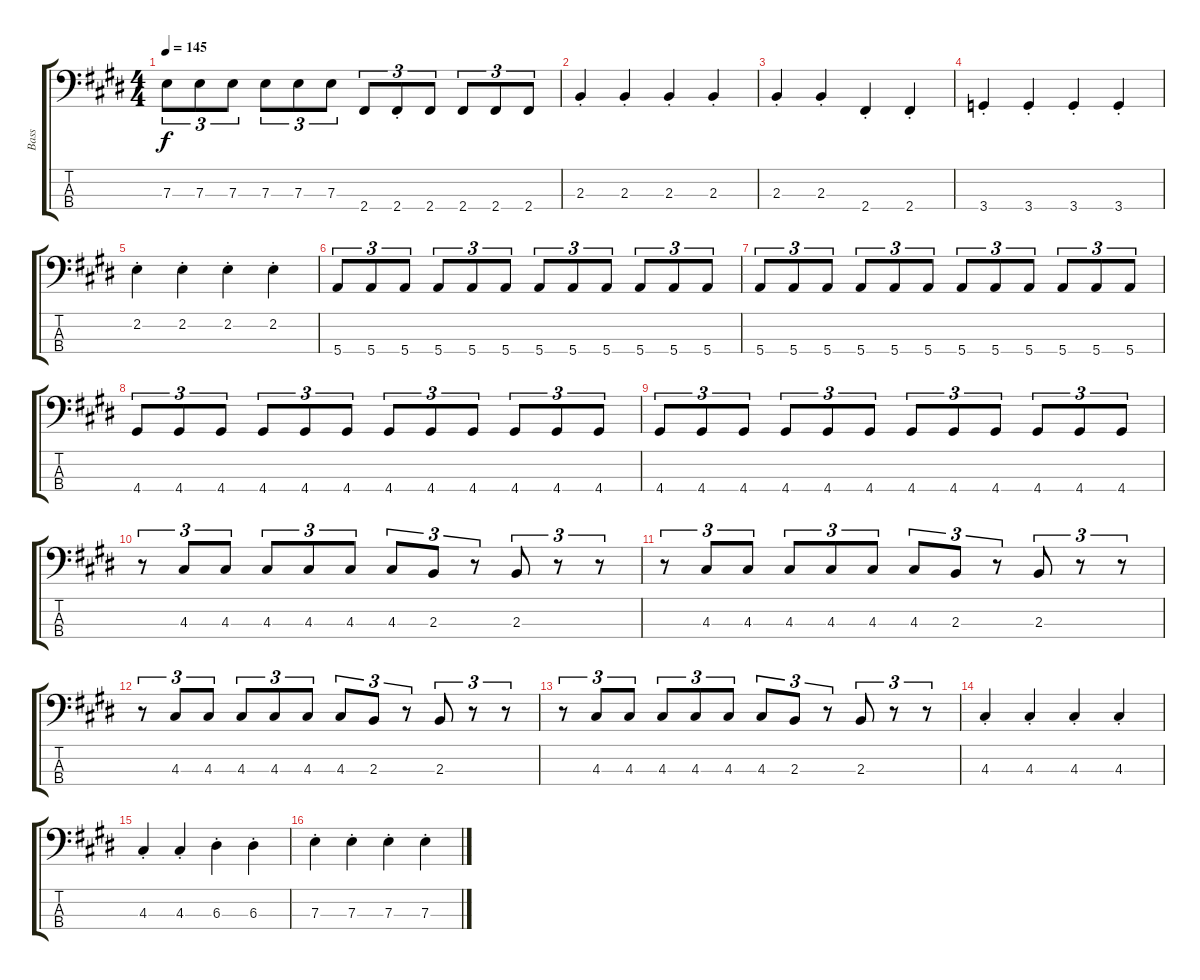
\track ("Bass" "Bass") {solo instrument electricbassfinger}
\staff {score tabs}
\tuning (G2 D2 A1 E1) {hide}
\ts (4 4)
\tempo 145
\clef f4
\ks e
7.3.8{tu (3 2) dy f} 7.3.8{tu (3 2)} 7.3.8{tu (3 2)} 7.3.8{tu (3 2)} 7.3.8{tu (3 2)} 7.3.8{tu (3 2)} 2.4.8{tu (3 2)} 2.4{st}.8{tu (3 2)} 2.4.8{tu (3 2)} 2.4.8{tu (3 2)} 2.4.8{tu (3 2)} 2.4.8{tu (3 2)} |
2.3{st}.4 2.3{st}.4 2.3{st}.4 2.3{st}.4 |
2.3{st}.4 2.3{st}.4 2.4{st}.4 2.4{st}.4 |
3.4{st}.4 3.4{st}.4 3.4{st}.4 3.4{st}.4 |
2.2{st}.4 2.2{st}.4 2.2{st}.4 2.2{st}.4 |
5.4.8{tu (3 2)} 5.4.8{tu (3 2)} 5.4.8{tu (3 2)} 5.4.8{tu (3 2)} 5.4.8{tu (3 2)} 5.4.8{tu (3 2)} 5.4.8{tu (3 2)} 5.4.8{tu (3 2)} 5.4.8{tu (3 2)} 5.4.8{tu (3 2)} 5.4.8{tu (3 2)} 5.4.8{tu (3 2)} |
5.4.8{tu (3 2)} 5.4.8{tu (3 2)} 5.4.8{tu (3 2)} 5.4.8{tu (3 2)} 5.4.8{tu (3 2)} 5.4.8{tu (3 2)} 5.4.8{tu (3 2)} 5.4.8{tu (3 2)} 5.4.8{tu (3 2)} 5.4.8{tu (3 2)} 5.4.8{tu (3 2)} 5.4.8{tu (3 2)} |
4.4.8{tu (3 2)} 4.4.8{tu (3 2)} 4.4.8{tu (3 2)} 4.4.8{tu (3 2)} 4.4.8{tu (3 2)} 4.4.8{tu (3 2)} 4.4.8{tu (3 2)} 4.4.8{tu (3 2)} 4.4.8{tu (3 2)} 4.4.8{tu (3 2)} 4.4.8{tu (3 2)} 4.4.8{tu (3 2)} |
4.4.8{tu (3 2)} 4.4.8{tu (3 2)} 4.4.8{tu (3 2)} 4.4.8{tu (3 2)} 4.4.8{tu (3 2)} 4.4.8{tu (3 2)} 4.4.8{tu (3 2)} 4.4.8{tu (3 2)} 4.4.8{tu (3 2)} 4.4.8{tu (3 2)} 4.4.8{tu (3 2)} 4.4.8{tu (3 2)} |
r.8{tu (3 2)} 4.3.8{tu (3 2)} 4.3.8{tu (3 2)} 4.3.8{tu (3 2)} 4.3.8{tu (3 2)} 4.3.8{tu (3 2)} 4.3.8{tu (3 2)} 2.3.8{tu (3 2)} r.8{tu (3 2)} 2.3.8{tu (3 2)} r.8{tu (3 2)} r.8{tu (3 2)} |
r.8{tu (3 2)} 4.3.8{tu (3 2)} 4.3.8{tu (3 2)} 4.3.8{tu (3 2)} 4.3.8{tu (3 2)} 4.3.8{tu (3 2)} 4.3.8{tu (3 2)} 2.3.8{tu (3 2)} r.8{tu (3 2)} 2.3.8{tu (3 2)} r.8{tu (3 2)} r.8{tu (3 2)} |
r.8{tu (3 2)} 4.3.8{tu (3 2)} 4.3.8{tu (3 2)} 4.3.8{tu (3 2)} 4.3.8{tu (3 2)} 4.3.8{tu (3 2)} 4.3.8{tu (3 2)} 2.3.8{tu (3 2)} r.8{tu (3 2)} 2.3.8{tu (3 2)} r.8{tu (3 2)} r.8{tu (3 2)} |
r.8{tu (3 2)} 4.3.8{tu (3 2)} 4.3.8{tu (3 2)} 4.3.8{tu (3 2)} 4.3.8{tu (3 2)} 4.3.8{tu (3 2)} 4.3.8{tu (3 2)} 2.3.8{tu (3 2)} r.8{tu (3 2)} 2.3.8{tu (3 2)} r.8{tu (3 2)} r.8{tu (3 2)} |
4.3{st}.4 4.3{st}.4 4.3{st}.4 4.3{st}.4 |
4.3{st}.4 4.3{st}.4 6.3{st}.4 6.3{st}.4 |
7.3{st}.4 7.3{st}.4 7.3{st}.4 7.3{st}.4
